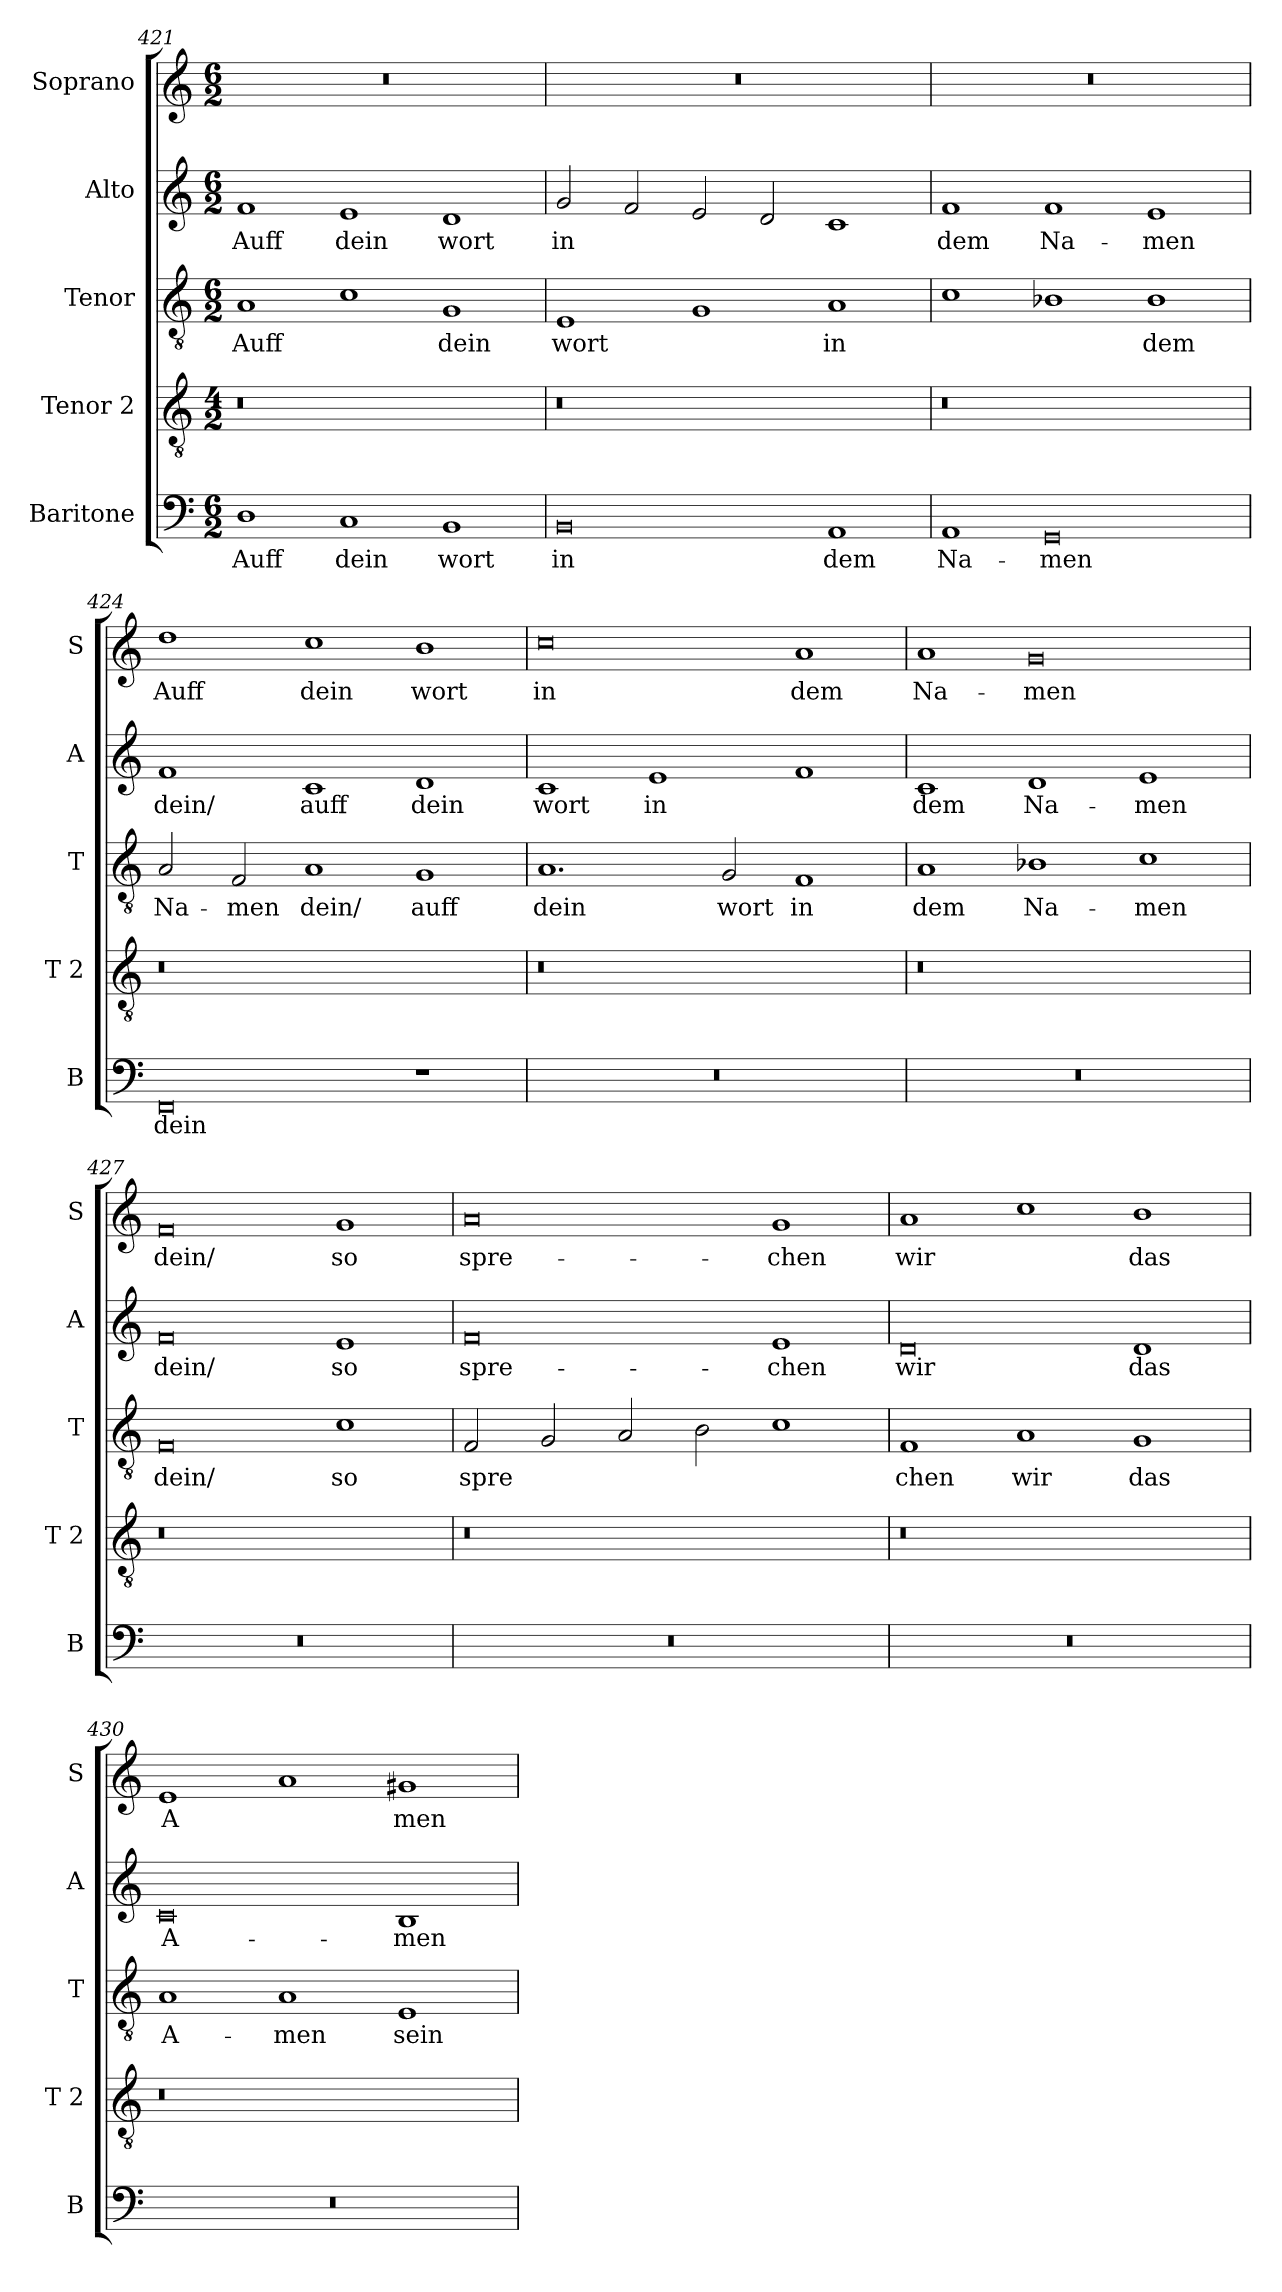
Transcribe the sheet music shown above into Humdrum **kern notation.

**kern	**text	**kern	**kern	**text	**kern	**text	**kern	**text
*part5	*part5	*part4	*part3	*part3	*part2	*part2	*part1	*part1
*staff5	*staff5	*staff4	*staff3	*staff3	*staff2	*staff2	*staff1	*staff1
*I"Baritone	*	*I"Tenor 2	*I"Tenor	*	*I"Alto	*	*I"Soprano	*
*I'B	*	*I'T 2	*I'T	*	*I'A	*	*I'S	*
*clefF4	*	*clefGv2	*clefGv2	*	*clefG2	*	*clefG2	*
*k[]	*	*k[]	*k[]	*	*k[]	*	*k[]	*
*C:	*	*C:	*C:	*	*C:	*	*C:	*
*M6/2	*	*M4/2	*M6/2	*	*M6/2	*	*M6/2	*
=421	=421	=421	=421	=421	=421	=421	=421	=421
!	!LO:LY:b:cj	!	!	!LO:LY:b:cj	!	!LO:LY:b:cj	!	!
1D	Auff	0r	1A	Auff	1f	Auff	0.r	.
!	!LO:LY:b:cj	!	!	!LO:LY:b:cj	!	!LO:LY:b:cj	!	!
1C	dein	.	1c	.	1e	dein	.	.
!	!LO:LY:b:cj	!	!	!LO:LY:b:cj	!	!LO:LY:b:cj	!	!
1BB	wort	1ryy	1G	dein	1d	wort	.	.
=422	=422	=422	=422	=422	=422	=422	=422	=422
!	!LO:LY:b:cj	!	!	!LO:LY:b:cj	!	!LO:LY:b:cj	!	!
0BB	in	0r	1E	wort	2g/	in	0.r	.
!	!	!	!	!	!	!LO:LY:b:cj	!	!
.	.	.	.	.	2f/	.	.	.
!	!	!	!	!LO:LY:b:cj	!	!LO:LY:b:cj	!	!
.	.	.	1G	.	2e/	.	.	.
!	!	!	!	!	!	!LO:LY:b:cj	!	!
.	.	.	.	.	2d/	.	.	.
!	!LO:LY:b:cj	!	!	!LO:LY:b:cj	!	!LO:LY:b:cj	!	!
1AA	dem	1ryy	1A	in	1c	.	.	.
=423	=423	=423	=423	=423	=423	=423	=423	=423
!	!LO:LY:b:cj	!	!	!LO:LY:b:cj	!	!LO:LY:b:cj	!	!
1AA	Na-	0r	1c	.	1f	dem	0.r	.
!	!LO:LY:b:cj	!	!	!LO:LY:b:cj	!	!LO:LY:b:cj	!	!
0GG	-men	.	1B-X	.	1f	Na-	.	.
!	!	!	!	!LO:LY:b:cj	!	!LO:LY:b:cj	!	!
.	.	1ryy	1B-	dem	1e	-men	.	.
=424	=424	=424	=424	=424	=424	=424	=424	=424
!	!LO:LY:b:cj	!	!	!LO:LY:b:cj	!	!LO:LY:b:cj	!	!LO:LY:b:cj
0FF	dein	0r	2A/	Na-	1f	dein/	1dd	Auff
!	!	!	!	!LO:LY:b:cj	!	!	!	!
.	.	.	2F/	-men	.	.	.	.
!	!	!	!	!LO:LY:b:cj	!	!LO:LY:b:cj	!	!LO:LY:b:cj
.	.	.	1A	dein/	1c	auff	1cc	dein
!	!	!	!	!LO:LY:b:cj	!	!LO:LY:b:cj	!	!LO:LY:b:cj
1r	.	1ryy	1G	auff	1d	dein	1b	wort
!!LO:PB:g=z
=425	=425	=425	=425	=425	=425	=425	=425	=425
!	!	!	!	!LO:LY:b:cj	!	!LO:LY:b:cj	!	!LO:LY:b:cj
0.r	.	0r	1.A	dein	1c	wort	0cc	in
!	!	!	!	!	!	!LO:LY:b:cj	!	!
.	.	.	.	.	1e	in	.	.
!	!	!	!	!LO:LY:b:cj	!	!	!	!
.	.	.	2G/	wort	.	.	.	.
!	!	!	!	!LO:LY:b:cj	!	!LO:LY:b:cj	!	!LO:LY:b:cj
.	.	1ryy	1F	in	1f	.	1a	dem
=426	=426	=426	=426	=426	=426	=426	=426	=426
!	!	!	!	!LO:LY:b:cj	!	!LO:LY:b:cj	!	!LO:LY:b:cj
0.r	.	0r	1A	dem	1c	dem	1a	Na-
!	!	!	!	!LO:LY:b:cj	!	!LO:LY:b:cj	!	!LO:LY:b:cj
.	.	.	1B-X	Na-	1d	Na-	0g	-men
!	!	!	!	!LO:LY:b:cj	!	!LO:LY:b:cj	!	!
.	.	1ryy	1c	-men	1e	-men	.	.
=427	=427	=427	=427	=427	=427	=427	=427	=427
!	!	!	!	!LO:LY:b:cj	!	!LO:LY:b:cj	!	!LO:LY:b:cj
0.r	.	0r	0F	dein/	0f	dein/	0f	dein/
!	!	!	!	!LO:LY:b:cj	!	!LO:LY:b:cj	!	!LO:LY:b:cj
.	.	1ryy	1c	so	1e	so	1g	so
=428	=428	=428	=428	=428	=428	=428	=428	=428
!	!	!	!	!LO:LY:b:cj	!	!LO:LY:b:cj	!	!LO:LY:b:cj
0.r	.	0r	2F/	spre-	0f	spre-	0a	spre-
!	!	!	!	!LO:LY:b:cj	!	!	!	!
.	.	.	2G/	--	.	.	.	.
!	!	!	!	!LO:LY:b:cj	!	!	!	!
.	.	.	2A/	--	.	.	.	.
!	!	!	!	!LO:LY:b:cj	!	!	!	!
.	.	.	2B\	--	.	.	.	.
!	!	!	!	!LO:LY:b:cj	!	!LO:LY:b:cj	!	!LO:LY:b:cj
.	.	1ryy	1c	--	1e	-chen	1g	-chen
=429	=429	=429	=429	=429	=429	=429	=429	=429
!	!	!	!	!LO:LY:b:cj	!	!LO:LY:b:cj	!	!LO:LY:b:cj
0.r	.	0r	1F	-chen	0d	wir	1a	wir
!	!	!	!	!LO:LY:b:cj	!	!	!	!LO:LY:b:cj
.	.	.	1A	wir	.	.	1cc	.
!	!	!	!	!LO:LY:b:cj	!	!LO:LY:b:cj	!	!LO:LY:b:cj
.	.	1ryy	1G	das	1d	das	1b	das
=430	=430	=430	=430	=430	=430	=430	=430	=430
!	!	!	!	!LO:LY:b:cj	!	!LO:LY:b:cj	!	!LO:LY:b:cj
0.r	.	0r	1A	A-	0c	A-	1e	A-
!	!	!	!	!LO:LY:b:cj	!	!	!	!LO:LY:b:cj
.	.	.	1A	-men	.	.	1a	--
!	!	!	!	!LO:LY:b:cj	!	!LO:LY:b:cj	!	!LO:LY:b:cj
.	.	1ryy	1E	sein	1B	-men	1g#X	-men
=	=	=	=	=	=	=	=	=
*-	*-	*-	*-	*-	*-	*-	*-	*-
